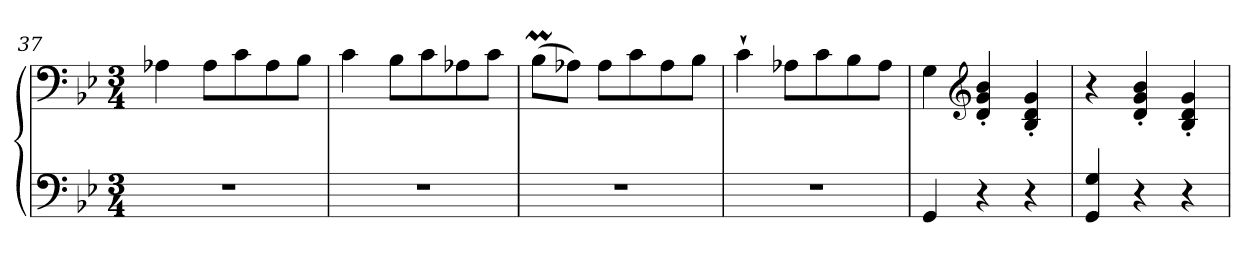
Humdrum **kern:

**kern	**kern
*part2	*part1
*staff2	*staff1
*clefF4	*clefF4
*k[b-e-]	*k[b-e-]
*B-:	*B-:
*M3/4	*M3/4
=37	=37
2.r	4A-X\
.	8A-\L
.	8c\
.	8A-\
.	8B-\J
=38	=38
2.r	4c\
.	8B-\L
.	8c\
.	8A-X\
.	8c\J
=39	=39
2.r	(>8B-M\L
.	8A-X\J)
.	8A-\L
.	8c\
.	8A-\
.	8B-\J
!!LO:LB:g=z
=40	=40
2.r	4c`>\
.	8A-X\L
.	8c\
.	8B-\
.	8A-\J
=41	=41
4GG/	4G\
*	*clefG2
4r	4d/'< 4g/'< 4b-/'<
4r	4B-/'< 4d/'< 4g/'<
=42	=42
4GG/ 4G/	4r
4r	4d/'< 4g/'< 4b-/'<
4r	4B-/'< 4d/'< 4g/'<
=	=
*-	*-
